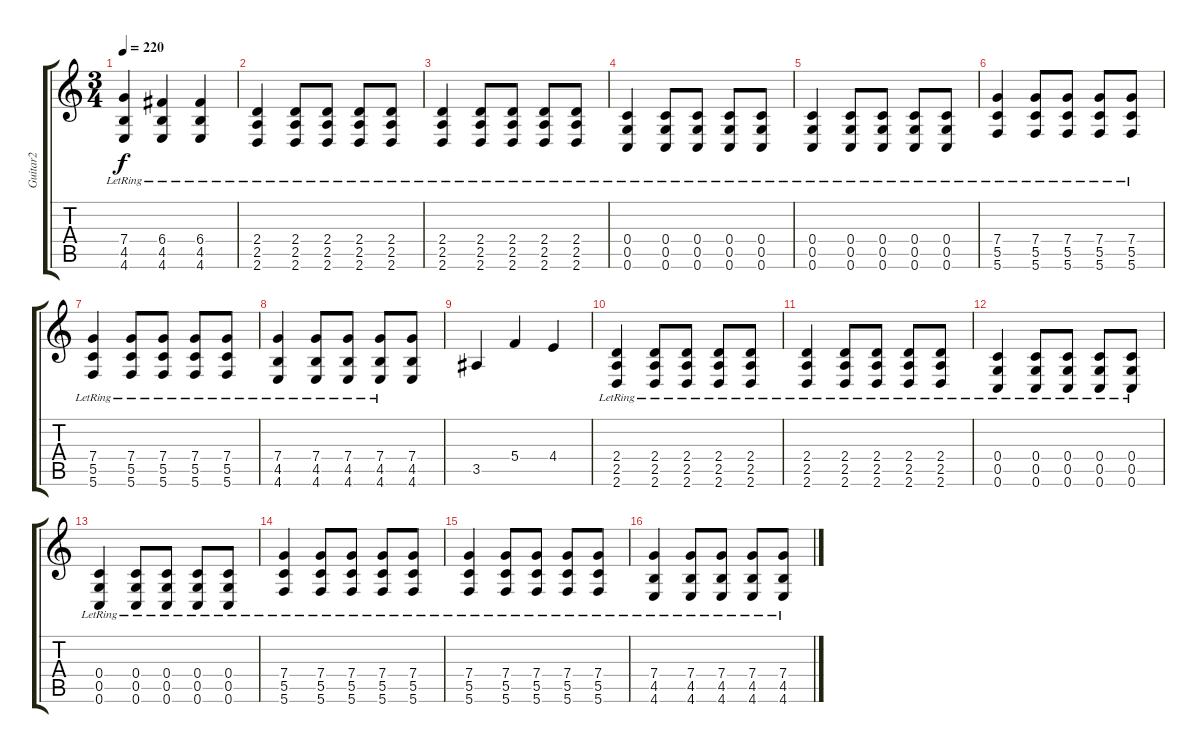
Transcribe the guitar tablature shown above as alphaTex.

\track ("Guitar2" "Guitar2") {instrument distortionguitar}
\staff {score tabs}
\tuning (D4 A3 F3 C3 G2 C2) {hide}
\ts (3 4)
\tempo 220
\clef g2
\ks c
(7.4{lr} 4.5{lr} 4.6{lr}).4{dy f} (6.4{lr} 4.5{lr} 4.6{lr}).4 (6.4{lr} 4.5{lr} 4.6{lr}).4 |
(2.4{lr} 2.5{lr} 2.6{lr}).4 (2.4{lr} 2.5{lr} 2.6{lr}).8 (2.4{lr} 2.5{lr} 2.6{lr}).8 (2.4{lr} 2.5{lr} 2.6{lr}).8 (2.4{lr} 2.5{lr} 2.6{lr}).8 |
(2.4{lr} 2.5{lr} 2.6{lr}).4 (2.4{lr} 2.5{lr} 2.6{lr}).8 (2.4{lr} 2.5{lr} 2.6{lr}).8 (2.4{lr} 2.5{lr} 2.6{lr}).8 (2.4{lr} 2.5{lr} 2.6{lr}).8 |
(0.4{lr} 0.5{lr} 0.6{lr}).4 (0.4{lr} 0.5{lr} 0.6{lr}).8 (0.4{lr} 0.5{lr} 0.6{lr}).8 (0.4{lr} 0.5{lr} 0.6{lr}).8 (0.4{lr} 0.5{lr} 0.6{lr}).8 |
(0.4{lr} 0.5{lr} 0.6{lr}).4 (0.4{lr} 0.5{lr} 0.6{lr}).8 (0.4{lr} 0.5{lr} 0.6{lr}).8 (0.4{lr} 0.5{lr} 0.6{lr}).8 (0.4{lr} 0.5{lr} 0.6{lr}).8 |
(7.4{lr} 5.5{lr} 5.6{lr}).4 (7.4{lr} 5.5{lr} 5.6{lr}).8 (7.4{lr} 5.5{lr} 5.6{lr}).8 (7.4{lr} 5.5{lr} 5.6{lr}).8 (7.4{lr} 5.5{lr} 5.6{lr}).8 |
(7.4{lr} 5.5{lr} 5.6{lr}).4 (7.4{lr} 5.5{lr} 5.6{lr}).8 (7.4{lr} 5.5{lr} 5.6{lr}).8 (7.4{lr} 5.5{lr} 5.6{lr}).8 (7.4{lr} 5.5{lr} 5.6{lr}).8 |
(7.4{lr} 4.5{lr} 4.6{lr}).4 (7.4{lr} 4.5{lr} 4.6{lr}).8 (7.4{lr} 4.5{lr} 4.6{lr}).8 (7.4{lr} 4.5{lr} 4.6{lr}).8 (7.4 4.5 4.6).8 |
3.5.4 5.4.4 4.4.4 |
(2.4{lr} 2.5{lr} 2.6{lr}).4 (2.4{lr} 2.5{lr} 2.6{lr}).8 (2.4{lr} 2.5{lr} 2.6{lr}).8 (2.4{lr} 2.5{lr} 2.6{lr}).8 (2.4{lr} 2.5{lr} 2.6{lr}).8 |
(2.4{lr} 2.5{lr} 2.6{lr}).4 (2.4{lr} 2.5{lr} 2.6{lr}).8 (2.4{lr} 2.5{lr} 2.6{lr}).8 (2.4{lr} 2.5{lr} 2.6{lr}).8 (2.4{lr} 2.5{lr} 2.6{lr}).8 |
(0.4{lr} 0.5{lr} 0.6{lr}).4 (0.4{lr} 0.5{lr} 0.6{lr}).8 (0.4{lr} 0.5{lr} 0.6{lr}).8 (0.4{lr} 0.5{lr} 0.6{lr}).8 (0.4{lr} 0.5{lr} 0.6{lr}).8 |
(0.4{lr} 0.5{lr} 0.6{lr}).4 (0.4{lr} 0.5{lr} 0.6{lr}).8 (0.4{lr} 0.5{lr} 0.6{lr}).8 (0.4{lr} 0.5{lr} 0.6{lr}).8 (0.4{lr} 0.5{lr} 0.6{lr}).8 |
(7.4{lr} 5.5{lr} 5.6{lr}).4 (7.4{lr} 5.5{lr} 5.6{lr}).8 (7.4{lr} 5.5{lr} 5.6{lr}).8 (7.4{lr} 5.5{lr} 5.6{lr}).8 (7.4{lr} 5.5{lr} 5.6{lr}).8 |
(7.4{lr} 5.5{lr} 5.6{lr}).4 (7.4{lr} 5.5{lr} 5.6{lr}).8 (7.4{lr} 5.5{lr} 5.6{lr}).8 (7.4{lr} 5.5{lr} 5.6{lr}).8 (7.4{lr} 5.5{lr} 5.6{lr}).8 |
(7.4{lr} 4.5{lr} 4.6{lr}).4 (7.4{lr} 4.5{lr} 4.6{lr}).8 (7.4{lr} 4.5{lr} 4.6{lr}).8 (7.4{lr} 4.5{lr} 4.6{lr}).8 (7.4{lr} 4.5{lr} 4.6{lr}).8
